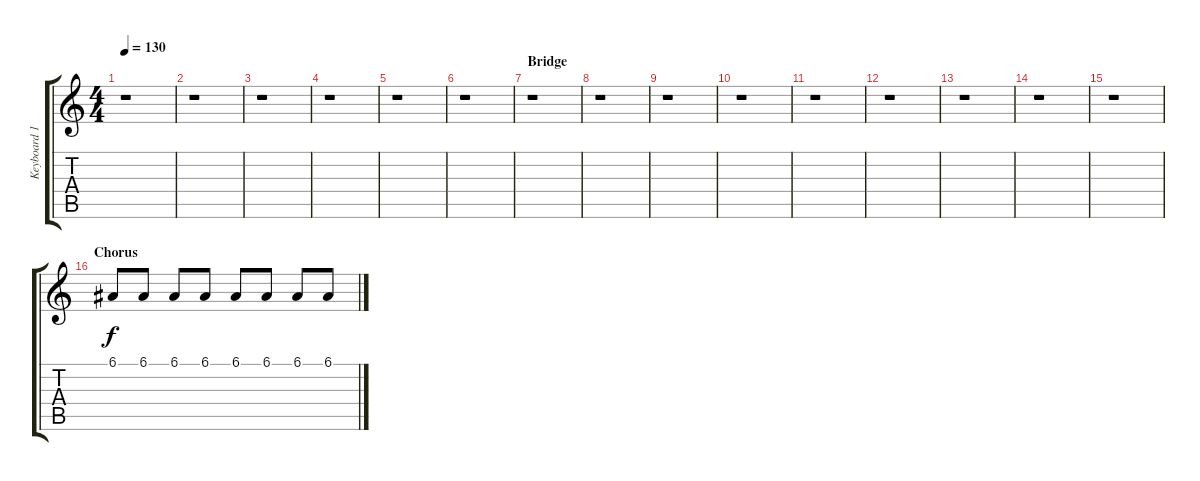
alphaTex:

\track ("Keyboard 1" "Keyboard 1") {instrument lead8bassandlead}
\staff {score tabs}
\tuning (E4 B3 G3 D3 A2 E2) {hide}
\ts (4 4)
\tempo 130
\clef g2
\ks c
r.1{dy f} |
r.1 |
r.1 |
r.1 |
r.1 |
r.1 |
\section ("" "Bridge")
r.1 |
r.1 |
r.1 |
r.1 |
r.1 |
r.1 |
r.1 |
r.1 |
r.1 |
\section ("" "Chorus")
6.1.8{volume 8} 6.1.8 6.1.8 6.1.8 6.1.8 6.1.8 6.1.8 6.1.8
